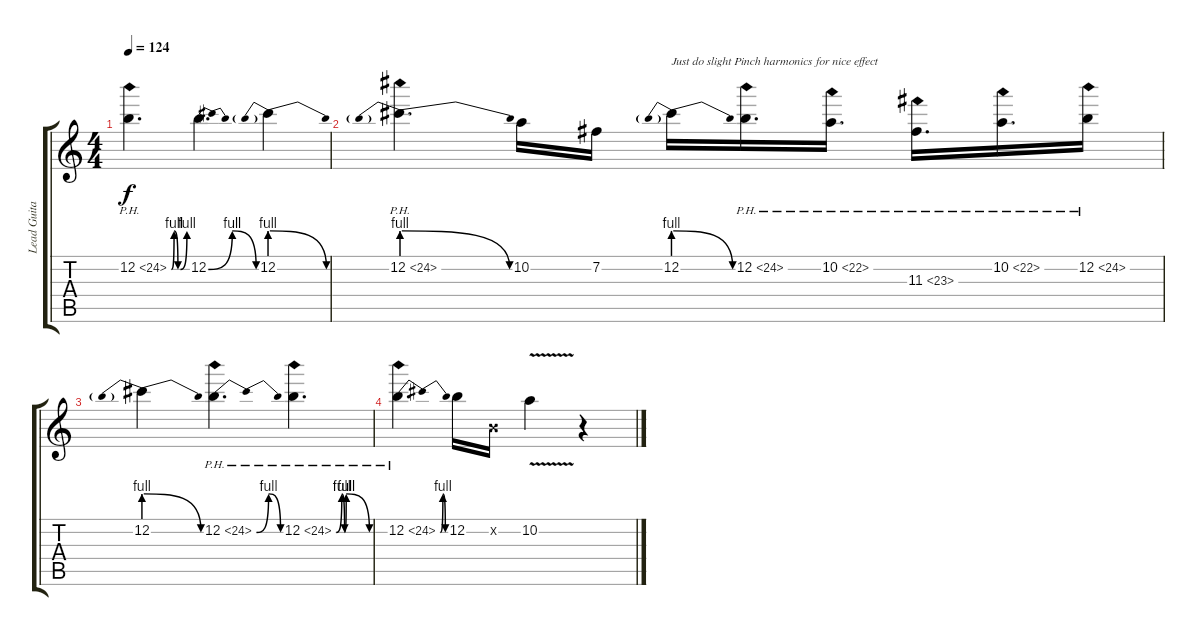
\track ("Lead Guitar [Chris Broderick]" "Lead Guita") {instrument distortionguitar}
\staff {score tabs}
\tuning (E4 B3 G3 D3 A2 E2) {hide}
\ts (4 4)
\tempo 124
\clef g2
\ks c
12.2{be (custom 0 0 10 4 25 0 35 0 60 4) ph 12}.4{d dy f} 12.2{be (bendrelease 0 0 2 4 15 4 60 0)}.4{d} 12.2{be (prebendrelease 0 4 60 0)}.4 |
12.2{be (prebendrelease 0 4 60 0) ph 12}.4{d} 10.2.16 7.2.16 12.2{be (prebendrelease 0 4 60 0)}.16{txt "Just do slight Pinch harmonics for nice effect"} 12.2{ph 12}.16{d} 10.2{ph 12}.16{d} 11.3{ph 12}.16{d} 10.2{ph 12}.16{d} 12.2{ph 12}.16 |
12.2{be (prebendrelease 0 4 60 0)}.4 12.2{be (bendrelease 0 0 10 4 10 4 60 0) ph 12}.4{d} 12.2{be (custom 0 0 10 4 15 0 18 4 60 0) ph 12}.4{d} |
12.2{be (bendrelease 0 0 10 4 10 4 60 0) ph 12}.4{d} 12.2.16 0.2{x}.16 10.2{v}.4 r.4
